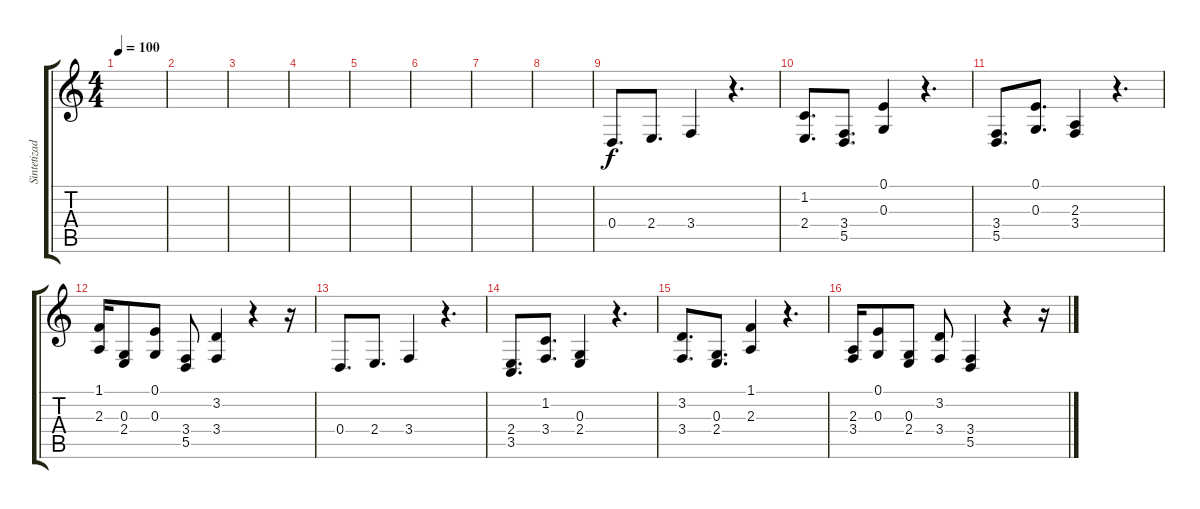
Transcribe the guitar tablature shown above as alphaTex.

\track ("Sintetizador" "Sintetizad") {instrument lead5charang}
\staff {score tabs}
\tuning (E4 B3 G3 D3 A2 E2) {hide}
\ts (4 4)
\tempo 100
\clef g2
\ks c
|
|
|
|
|
|
|
|
0.4.8{d} 2.4.8{d} 3.4.4 r.4{d} |
(1.2 2.4).8{d} (3.4 5.5).8{d} (0.1 0.3).4 r.4{d} |
(3.4 5.5).8{d} (0.1 0.3).8{d} (2.3 3.4).4 r.4{d} |
(1.1 2.3).16 (0.3 2.4).8 (0.1 0.3).8 (3.4 5.5).8 (3.2 3.4).4 r.4 r.16 |
0.4.8{d} 2.4.8{d} 3.4.4 r.4{d} |
(2.4 3.5).8{d} (1.2 3.4).8{d} (0.3 2.4).4 r.4{d} |
(3.2 3.4).8{d} (0.3 2.4).8{d} (1.1 2.3).4 r.4{d} |
(2.3 3.4).16 (0.1 0.3).8 (0.3 2.4).8 (3.2 3.4).8 (3.4 5.5).4 r.4 r.16
